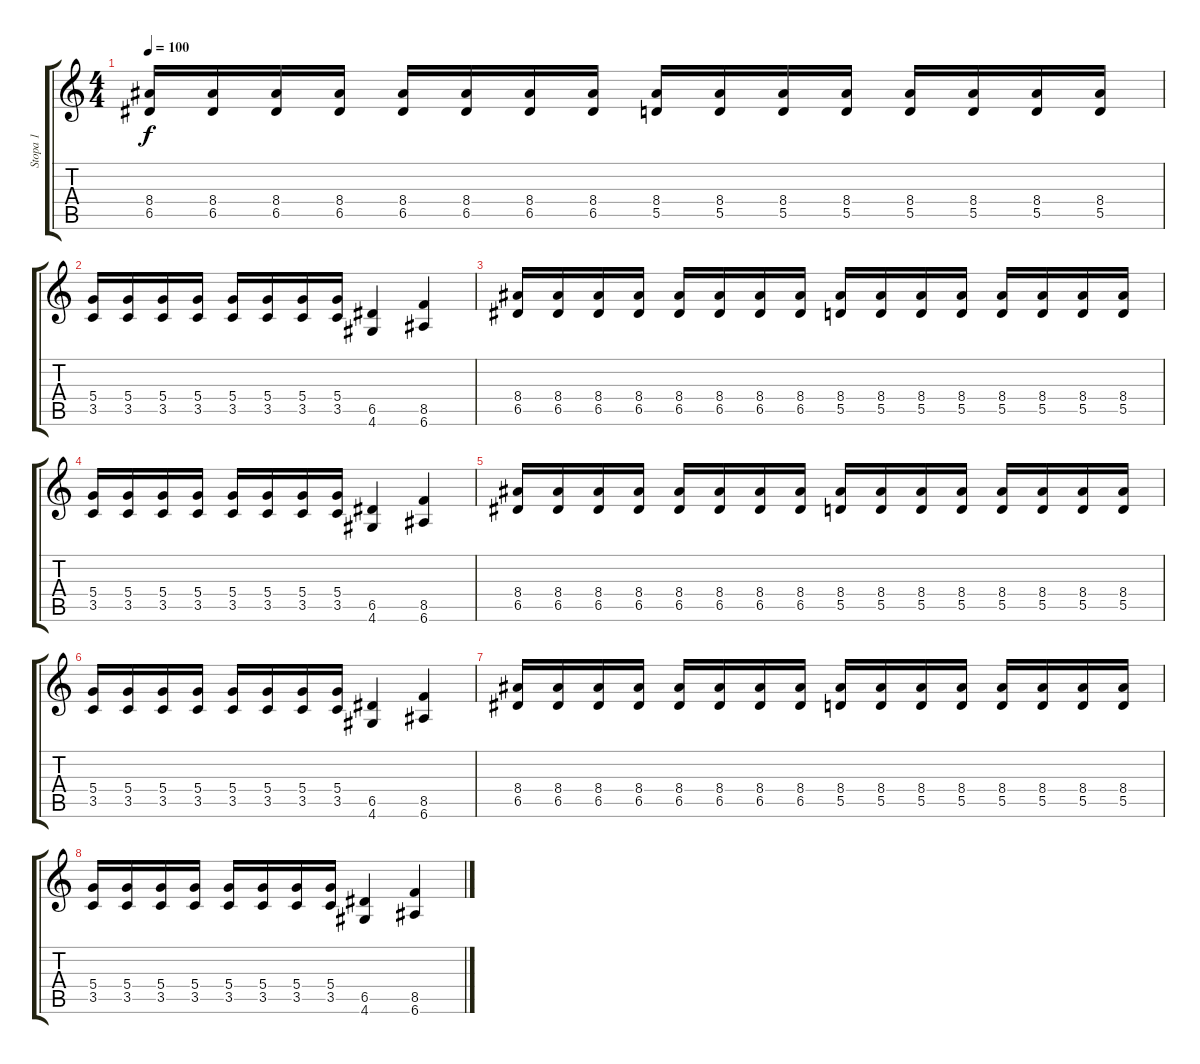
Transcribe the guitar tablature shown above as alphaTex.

\track ("Stopa 1" "Stopa 1") {instrument distortionguitar}
\staff {score tabs}
\tuning (E4 B3 G3 D3 A2 E2) {hide}
\ts (4 4)
\tempo 100
\clef g2
\ks c
(8.4 6.5).16{dy f} (8.4 6.5).16 (8.4 6.5).16 (8.4 6.5).16 (8.4 6.5).16 (8.4 6.5).16 (8.4 6.5).16 (8.4 6.5).16 (8.4 5.5).16 (8.4 5.5).16 (8.4 5.5).16 (8.4 5.5).16 (8.4 5.5).16 (8.4 5.5).16 (8.4 5.5).16 (8.4 5.5).16 |
(5.4 3.5).16 (5.4 3.5).16 (5.4 3.5).16 (5.4 3.5).16 (5.4 3.5).16 (5.4 3.5).16 (5.4 3.5).16 (5.4 3.5).16 (6.5 4.6).4 (8.5 6.6).4 |
(8.4 6.5).16 (8.4 6.5).16 (8.4 6.5).16 (8.4 6.5).16 (8.4 6.5).16 (8.4 6.5).16 (8.4 6.5).16 (8.4 6.5).16 (8.4 5.5).16 (8.4 5.5).16 (8.4 5.5).16 (8.4 5.5).16 (8.4 5.5).16 (8.4 5.5).16 (8.4 5.5).16 (8.4 5.5).16 |
(5.4 3.5).16 (5.4 3.5).16 (5.4 3.5).16 (5.4 3.5).16 (5.4 3.5).16 (5.4 3.5).16 (5.4 3.5).16 (5.4 3.5).16 (6.5 4.6).4 (8.5 6.6).4 |
(8.4 6.5).16 (8.4 6.5).16 (8.4 6.5).16 (8.4 6.5).16 (8.4 6.5).16 (8.4 6.5).16 (8.4 6.5).16 (8.4 6.5).16 (8.4 5.5).16 (8.4 5.5).16 (8.4 5.5).16 (8.4 5.5).16 (8.4 5.5).16 (8.4 5.5).16 (8.4 5.5).16 (8.4 5.5).16 |
(5.4 3.5).16 (5.4 3.5).16 (5.4 3.5).16 (5.4 3.5).16 (5.4 3.5).16 (5.4 3.5).16 (5.4 3.5).16 (5.4 3.5).16 (6.5 4.6).4 (8.5 6.6).4 |
(8.4 6.5).16 (8.4 6.5).16 (8.4 6.5).16 (8.4 6.5).16 (8.4 6.5).16 (8.4 6.5).16 (8.4 6.5).16 (8.4 6.5).16 (8.4 5.5).16 (8.4 5.5).16 (8.4 5.5).16 (8.4 5.5).16 (8.4 5.5).16 (8.4 5.5).16 (8.4 5.5).16 (8.4 5.5).16 |
(5.4 3.5).16 (5.4 3.5).16 (5.4 3.5).16 (5.4 3.5).16 (5.4 3.5).16 (5.4 3.5).16 (5.4 3.5).16 (5.4 3.5).16 (6.5 4.6).4 (8.5 6.6).4
